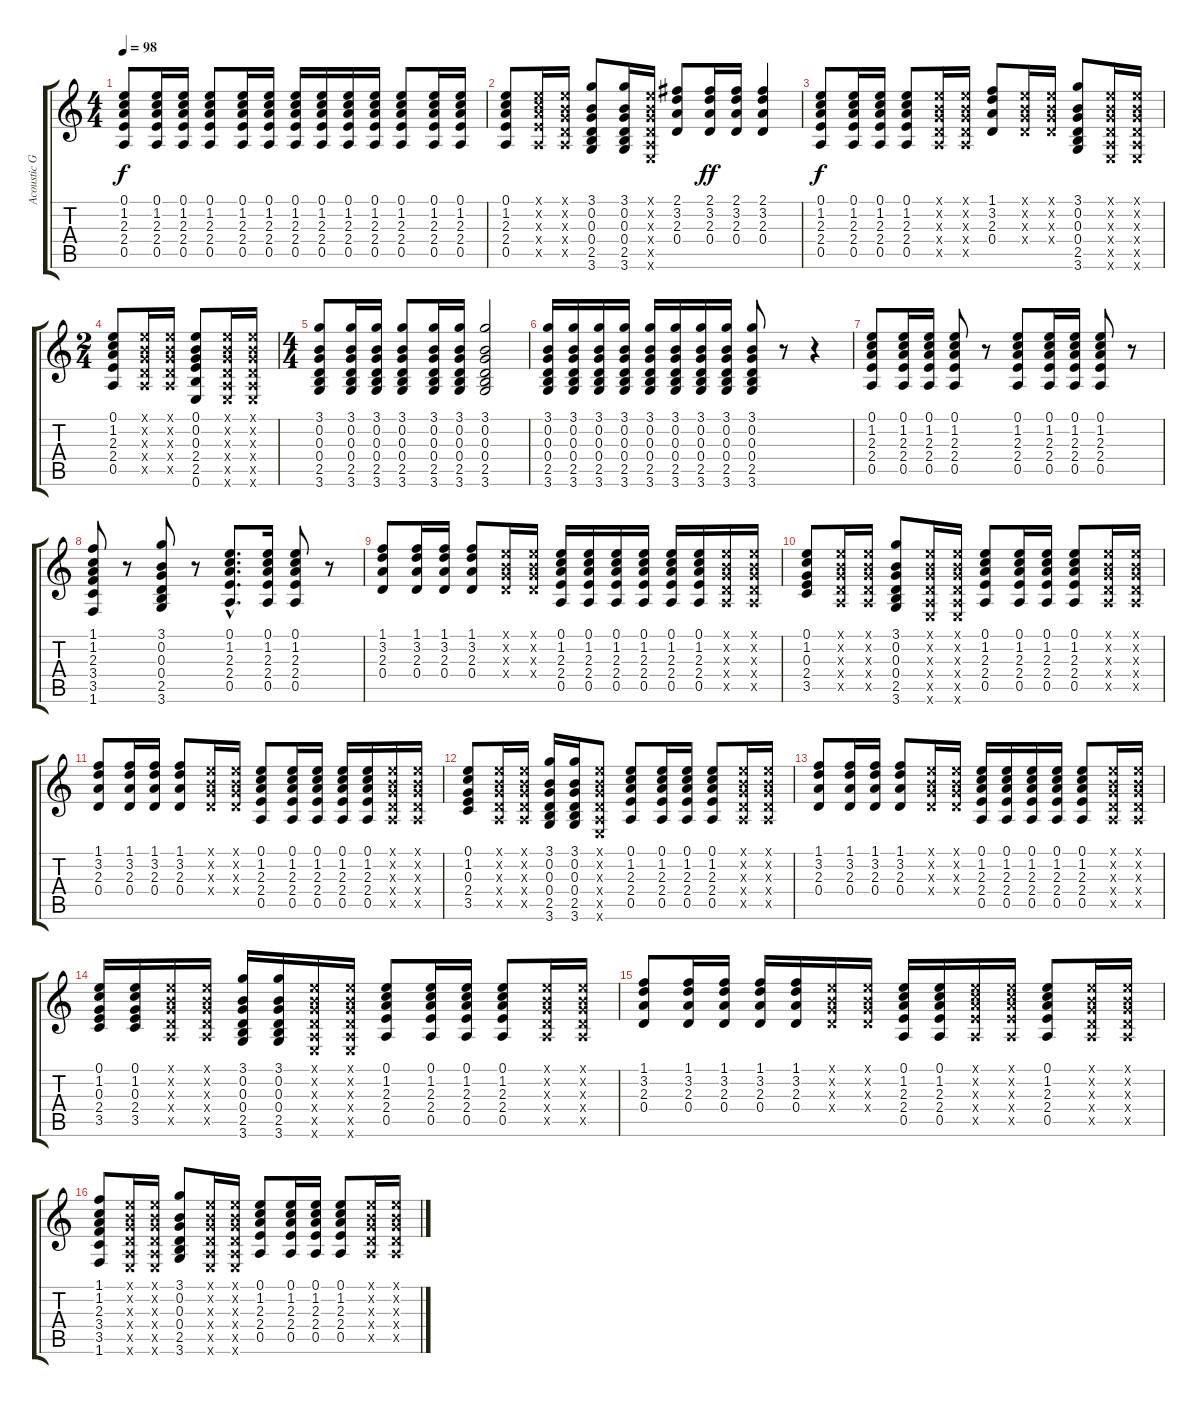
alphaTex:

\track ("Acoustic Guitar II" "Acoustic G") {instrument acousticguitarnylon}
\staff {score tabs}
\tuning (E4 B3 G3 D3 A2 E2) {hide}
\ts (4 4)
\tempo 98
\clef g2
\ks c
(0.1 1.2 2.3 2.4 0.5).8{dy f} (0.1 1.2 2.3 2.4 0.5).16 (0.1 1.2 2.3 2.4 0.5).16 (0.1 1.2 2.3 2.4 0.5).8 (0.1 1.2 2.3 2.4 0.5).16 (0.1 1.2 2.3 2.4 0.5).16 (0.1 1.2 2.3 2.4 0.5).16 (0.1 1.2 2.3 2.4 0.5).16 (0.1 1.2 2.3 2.4 0.5).16 (0.1 1.2 2.3 2.4 0.5).16 (0.1 1.2 2.3 2.4 0.5).8 (0.1 1.2 2.3 2.4 0.5).16 (0.1 1.2 2.3 2.4 0.5).16 |
(0.1 1.2 2.3 2.4 0.5).8 (0.1{x} 1.2{x} 2.3{x} 2.4{x} 0.5{x}).16 (0.1{x} 0.2{x} 0.3{x} 0.4{x} 0.5{x}).16 (3.1 0.2 0.3 0.4 2.5 3.6).8 (3.1 0.2 0.3 0.4 2.5 3.6).16 (0.1{x} 0.2{x} 0.3{x} 0.4{x} 0.5{x} 0.6{x}).16 (2.1 3.2 2.3 0.4).8 (2.1 3.2 2.3 0.4).16{dy ff} (2.1 3.2 2.3 0.4).16 (2.1 3.2 2.3 0.4).4 |
(0.1 1.2 2.3 2.4 0.5).8{dy f} (0.1 1.2 2.3 2.4 0.5).16 (0.1 1.2 2.3 2.4 0.5).16 (0.1 1.2 2.3 2.4 0.5).8 (0.1{x} 0.2{x} 0.3{x} 0.4{x} 0.5{x}).16 (0.1{x} 0.2{x} 0.3{x} 0.4{x} 0.5{x}).16 (1.1 3.2 2.3 0.4).8 (0.1{x} 0.2{x} 0.3{x} 0.4{x}).16 (0.1{x} 0.2{x} 0.3{x} 0.4{x}).16 (3.1 0.2 0.3 0.4 2.5 3.6).8 (0.1{x} 0.2{x} 0.3{x} 0.4{x} 0.5{x} 0.6{x}).16 (0.1{x} 0.2{x} 0.3{x} 0.4{x} 0.5{x} 0.6{x}).16 |
\ts (2 4)
(0.1 1.2 2.3 2.4 0.5).8 (0.1{x} 0.2{x} 0.3{x} 0.4{x} 0.5{x}).16 (0.1{x} 0.2{x} 0.3{x} 0.4{x} 0.5{x}).16 (0.1 0.2 0.3 2.4 2.5 0.6).8 (0.1{x} 0.2{x} 0.3{x} 0.4{x} 0.5{x} 0.6{x}).16 (0.1{x} 0.2{x} 0.3{x} 0.4{x} 0.5{x} 0.6{x}).16 |
\ts (4 4)
(3.1 0.2 0.3 0.4 2.5 3.6).8 (3.1 0.2 0.3 0.4 2.5 3.6).16 (3.1 0.2 0.3 0.4 2.5 3.6).16 (3.1 0.2 0.3 0.4 2.5 3.6).8 (3.1 0.2 0.3 0.4 2.5 3.6).16 (3.1 0.2 0.3 0.4 2.5 3.6).16 (3.1 0.2 0.3 0.4 2.5 3.6).2 |
(3.1 0.2 0.3 0.4 2.5 3.6).16 (3.1 0.2 0.3 0.4 2.5 3.6).16 (3.1 0.2 0.3 0.4 2.5 3.6).16 (3.1 0.2 0.3 0.4 2.5 3.6).16 (3.1 0.2 0.3 0.4 2.5 3.6).16 (3.1 0.2 0.3 0.4 2.5 3.6).16 (3.1 0.2 0.3 0.4 2.5 3.6).16 (3.1 0.2 0.3 0.4 2.5 3.6).16 (3.1 0.2 0.3 0.4 2.5 3.6).8 r.8 r.4 |
(0.1 1.2 2.3 2.4 0.5).8 (0.1 1.2 2.3 2.4 0.5).16 (0.1 1.2 2.3 2.4 0.5).16 (0.1 1.2 2.3 2.4 0.5).8 r.8 (0.1 1.2 2.3 2.4 0.5).8 (0.1 1.2 2.3 2.4 0.5).16 (0.1 1.2 2.3 2.4 0.5).16 (0.1 1.2 2.3 2.4 0.5).8 r.8 |
(1.1 1.2 2.3 3.4 3.5 1.6).8 r.8 (3.1 0.2 0.3 0.4 2.5 3.6).8 r.8 (0.1{hac} 1.2{hac} 2.3{hac} 2.4{hac} 0.5{hac}).8{d} (0.1 1.2 2.3 2.4 0.5).16 (0.1 1.2 2.3 2.4 0.5).8 r.8 |
(1.1 3.2 2.3 0.4).8 (1.1 3.2 2.3 0.4).16 (1.1 3.2 2.3 0.4).16 (1.1 3.2 2.3 0.4).8 (0.1{x} 0.2{x} 0.3{x} 0.4{x}).16 (0.1{x} 0.2{x} 0.3{x} 0.4{x}).16 (0.1 1.2 2.3 2.4 0.5).16 (0.1 1.2 2.3 2.4 0.5).16 (0.1 1.2 2.3 2.4 0.5).16 (0.1 1.2 2.3 2.4 0.5).16 (0.1 1.2 2.3 2.4 0.5).16 (0.1 1.2 2.3 2.4 0.5).16 (0.1{x} 0.2{x} 0.3{x} 0.4{x} 0.5{x}).16 (0.1{x} 0.2{x} 0.3{x} 0.4{x} 0.5{x}).16 |
(0.1 1.2 0.3 2.4 3.5).8 (0.1{x} 0.2{x} 0.3{x} 0.4{x} 0.5{x}).16 (0.1{x} 0.2{x} 0.3{x} 0.4{x} 0.5{x}).16 (3.1 0.2 0.3 0.4 2.5 3.6).8 (0.1{x} 0.2{x} 0.3{x} 0.4{x} 0.5{x} 0.6{x}).16 (0.1{x} 0.2{x} 0.3{x} 0.4{x} 0.5{x} 0.6{x}).16 (0.1 1.2 2.3 2.4 0.5).8 (0.1 1.2 2.3 2.4 0.5).16 (0.1 1.2 2.3 2.4 0.5).16 (0.1 1.2 2.3 2.4 0.5).8 (0.1{x} 0.2{x} 0.3{x} 0.4{x} 0.5{x}).16 (0.1{x} 0.2{x} 0.3{x} 0.4{x} 0.5{x}).16 |
(1.1 3.2 2.3 0.4).8 (1.1 3.2 2.3 0.4).16 (1.1 3.2 2.3 0.4).16 (1.1 3.2 2.3 0.4).8 (0.1{x} 0.2{x} 0.3{x} 0.4{x}).16 (0.1{x} 0.2{x} 0.3{x} 0.4{x}).16 (0.1 1.2 2.3 2.4 0.5).8 (0.1 1.2 2.3 2.4 0.5).16 (0.1 1.2 2.3 2.4 0.5).16 (0.1 1.2 2.3 2.4 0.5).16 (0.1 1.2 2.3 2.4 0.5).16 (0.1{x} 0.2{x} 0.3{x} 0.4{x} 0.5{x}).16 (0.1{x} 0.2{x} 0.3{x} 0.4{x} 0.5{x}).16 |
(0.1 1.2 0.3 2.4 3.5).8 (0.1{x} 0.2{x} 0.3{x} 0.4{x} 0.5{x}).16 (0.1{x} 0.2{x} 0.3{x} 0.4{x} 0.5{x}).16 (3.1 0.2 0.3 0.4 2.5 3.6).16 (3.1 0.2 0.3 0.4 2.5 3.6).16 (0.1{x} 0.2{x} 0.3{x} 0.4{x} 0.5{x} 0.6{x}).8 (0.1 1.2 2.3 2.4 0.5).8 (0.1 1.2 2.3 2.4 0.5).16 (0.1 1.2 2.3 2.4 0.5).16 (0.1 1.2 2.3 2.4 0.5).8 (0.1{x} 0.2{x} 0.3{x} 0.4{x} 0.5{x}).16 (0.1{x} 0.2{x} 0.3{x} 0.4{x} 0.5{x}).16 |
(1.1 3.2 2.3 0.4).8 (1.1 3.2 2.3 0.4).16 (1.1 3.2 2.3 0.4).16 (1.1 3.2 2.3 0.4).8 (0.1{x} 0.2{x} 0.3{x} 0.4{x}).16 (0.1{x} 0.2{x} 0.3{x} 0.4{x}).16 (0.1 1.2 2.3 2.4 0.5).16 (0.1 1.2 2.3 2.4 0.5).16 (0.1 1.2 2.3 2.4 0.5).16 (0.1 1.2 2.3 2.4 0.5).16 (0.1 1.2 2.3 2.4 0.5).8 (0.1{x} 0.2{x} 0.3{x} 0.4{x} 0.5{x}).16 (0.1{x} 0.2{x} 0.3{x} 0.4{x} 0.5{x}).16 |
(0.1 1.2 0.3 2.4 3.5).16 (0.1 1.2 0.3 2.4 3.5).16 (0.1{x} 0.2{x} 0.3{x} 0.4{x} 0.5{x}).16 (0.1{x} 0.2{x} 0.3{x} 0.4{x} 0.5{x}).16 (3.1 0.2 0.3 0.4 2.5 3.6).16 (3.1 0.2 0.3 0.4 2.5 3.6).16 (0.1{x} 0.2{x} 0.3{x} 0.4{x} 0.5{x} 0.6{x}).16 (0.1{x} 0.2{x} 0.3{x} 0.4{x} 0.5{x} 0.6{x}).16 (0.1 1.2 2.3 2.4 0.5).8 (0.1 1.2 2.3 2.4 0.5).16 (0.1 1.2 2.3 2.4 0.5).16 (0.1 1.2 2.3 2.4 0.5).8 (0.1{x} 0.2{x} 0.3{x} 0.4{x} 0.5{x}).16 (0.1{x} 0.2{x} 0.3{x} 0.4{x} 0.5{x}).16 |
(1.1 3.2 2.3 0.4).8 (1.1 3.2 2.3 0.4).16 (1.1 3.2 2.3 0.4).16 (1.1 3.2 2.3 0.4).16 (1.1 3.2 2.3 0.4).16 (0.1{x} 0.2{x} 0.3{x} 0.4{x}).16 (0.1{x} 0.2{x} 0.3{x} 0.4{x}).16 (0.1 1.2 2.3 2.4 0.5).16 (0.1 1.2 2.3 2.4 0.5).16 (0.1{x} 1.2{x} 2.3{x} 2.4{x} 0.5{x}).16 (0.1{x} 1.2{x} 2.3{x} 2.4{x} 0.5{x}).16 (0.1 1.2 2.3 2.4 0.5).8 (0.1{x} 0.2{x} 0.3{x} 0.4{x} 0.5{x}).16 (0.1{x} 0.2{x} 0.3{x} 0.4{x} 0.5{x}).16 |
(1.1 1.2 2.3 3.4 3.5 1.6).8 (0.1{x} 0.2{x} 0.3{x} 0.4{x} 0.5{x} 0.6{x}).16 (0.1{x} 0.2{x} 0.3{x} 0.4{x} 0.5{x} 0.6{x}).16 (3.1 0.2 0.3 0.4 2.5 3.6).8 (0.1{x} 0.2{x} 0.3{x} 0.4{x} 0.5{x} 0.6{x}).16 (0.1{x} 0.2{x} 0.3{x} 0.4{x} 0.5{x} 0.6{x}).16 (0.1 1.2 2.3 2.4 0.5).8 (0.1 1.2 2.3 2.4 0.5).16 (0.1 1.2 2.3 2.4 0.5).16 (0.1 1.2 2.3 2.4 0.5).8 (0.1{x} 0.2{x} 0.3{x} 0.4{x} 0.5{x}).16 (0.1{x} 0.2{x} 0.3{x} 0.4{x} 0.5{x}).16
